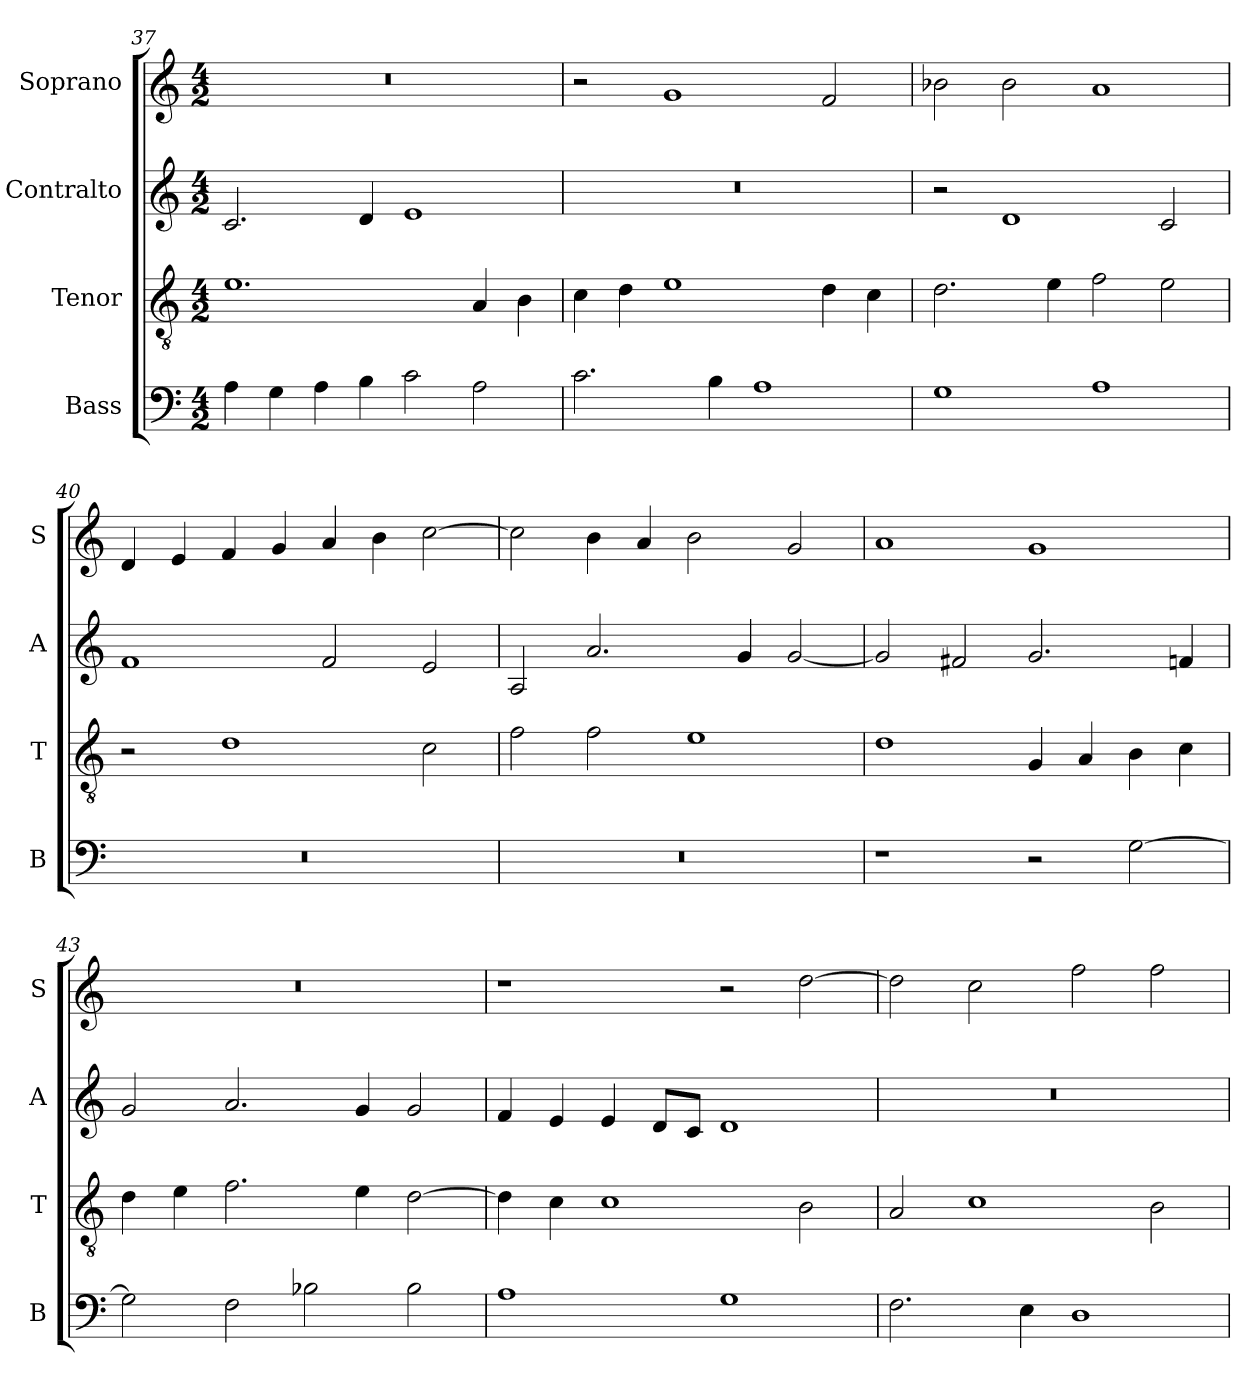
**kern	**kern	**kern	**kern
*part4	*part3	*part2	*part1
*staff4	*staff3	*staff2	*staff1
*I"Bass	*I"Tenor	*I"Contralto	*I"Soprano
*I'B	*I'T	*I'A	*I'S
*clefF4	*clefGv2	*clefG2	*clefG2
*k[]	*k[]	*k[]	*k[]
*G:mix	*G:mix	*G:mix	*G:mix
*M4/2	*M4/2	*M4/2	*M4/2
=37	=37	=37	=37
4A	1.e	2.c	0r
4G	.	.	.
4A	.	.	.
4B	.	4d	.
2c	.	1e	.
2A	4A	.	.
.	4B	.	.
=38	=38	=38	=38
2.c	4c	0r	2r
.	4d	.	.
.	1e	.	1g
4B	.	.	.
1A	.	.	.
.	4d	.	2f
.	4c	.	.
=39	=39	=39	=39
1G	2.d	2r	2b-X
.	.	1d	2b-
.	4e	.	.
1A	2f	.	1a
.	2e	2c	.
=40	=40	=40	=40
0r	2r	1f	4d
.	.	.	4e
.	1d	.	4f
.	.	.	4g
.	.	2f	4a
.	.	.	4b
.	2c	2e	[2cc
=41	=41	=41	=41
0r	2f	2A	2cc]
.	2f	2.a	4b
.	.	.	4a
.	1e	.	2b
.	.	4g	.
.	.	[2g	2g
=42	=42	=42	=42
1r	1d	2g]	1a
.	.	2f#X	.
2r	4G	2.g	1g
.	4A	.	.
[2G	4B	.	.
.	4c	4fn	.
=43	=43	=43	=43
2G]	4d	2g	0r
.	4e	.	.
2F	2.f	2.a	.
2B-X	.	.	.
.	4e	4g	.
2B-	[2d	2g	.
=44	=44	=44	=44
1A	4d]	4f	1r
.	4c	4e	.
.	1c	4e	.
.	.	8d/L	.
.	.	8c/J	.
1G	.	1d	2r
.	2B	.	[2dd
=45	=45	=45	=45
2.F	2A	0r	2dd]
.	1c	.	2cc
4E	.	.	.
1D	.	.	2ff
.	2B	.	2ff
=	=	=	=
*-	*-	*-	*-
